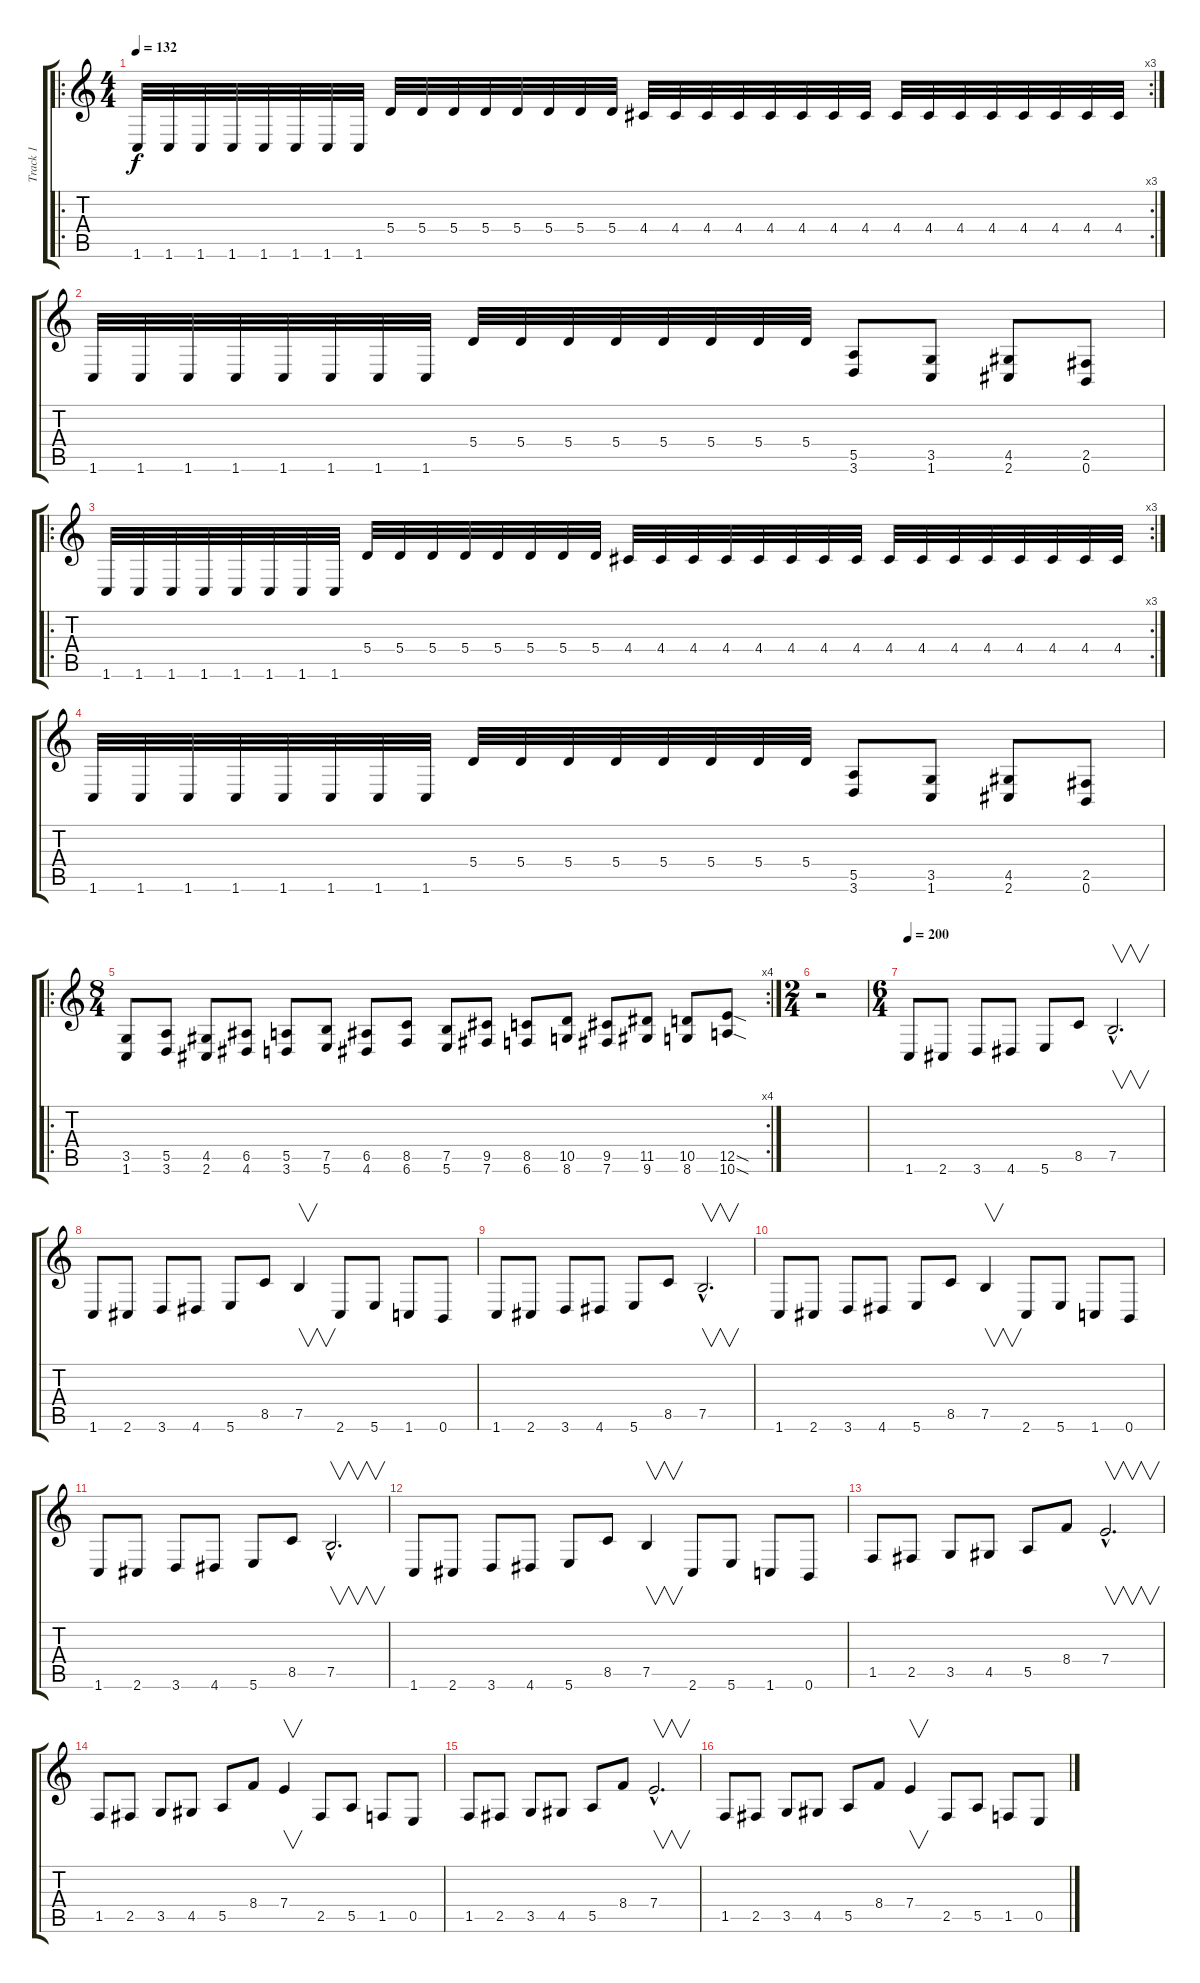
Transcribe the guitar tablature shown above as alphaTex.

\track ("Track 1" "Track 1") {instrument distortionguitar}
\staff {score tabs}
\tuning (B3 Gb3 D3 A2 E2 B1) {hide}
\ro
\rc 3
\ts (4 4)
\tempo 132
\clef g2
\ks c
1.6.32{dy f} 1.6.32 1.6.32 1.6.32 1.6.32 1.6.32 1.6.32 1.6.32 5.4.32 5.4.32 5.4.32 5.4.32 5.4.32 5.4.32 5.4.32 5.4.32 4.4.32 4.4.32 4.4.32 4.4.32 4.4.32 4.4.32 4.4.32 4.4.32 4.4.32 4.4.32 4.4.32 4.4.32 4.4.32 4.4.32 4.4.32 4.4.32 |
1.6.32 1.6.32 1.6.32 1.6.32 1.6.32 1.6.32 1.6.32 1.6.32 5.4.32 5.4.32 5.4.32 5.4.32 5.4.32 5.4.32 5.4.32 5.4.32 (5.5 3.6).8 (3.5 1.6).8 (4.5 2.6).8 (2.5 0.6).8 |
\ro
\rc 3
1.6.32 1.6.32 1.6.32 1.6.32 1.6.32 1.6.32 1.6.32 1.6.32 5.4.32 5.4.32 5.4.32 5.4.32 5.4.32 5.4.32 5.4.32 5.4.32 4.4.32 4.4.32 4.4.32 4.4.32 4.4.32 4.4.32 4.4.32 4.4.32 4.4.32 4.4.32 4.4.32 4.4.32 4.4.32 4.4.32 4.4.32 4.4.32 |
1.6.32 1.6.32 1.6.32 1.6.32 1.6.32 1.6.32 1.6.32 1.6.32 5.4.32 5.4.32 5.4.32 5.4.32 5.4.32 5.4.32 5.4.32 5.4.32 (5.5 3.6).8 (3.5 1.6).8 (4.5 2.6).8 (2.5 0.6).8 |
\ro
\rc 4
\ts (8 4)
(3.5 1.6).8 (5.5 3.6).8 (4.5 2.6).8 (6.5 4.6).8 (5.5 3.6).8 (7.5 5.6).8 (6.5 4.6).8 (8.5 6.6).8 (7.5 5.6).8 (9.5 7.6).8 (8.5 6.6).8 (10.5 8.6).8 (9.5 7.6).8 (11.5 9.6).8 (10.5 8.6).8 (12.5{sod} 10.6{sod}).8 |
\ts (2 4)
r.2 |
\ts (6 4)
\tempo 200
1.6.8 2.6.8 3.6.8 4.6.8 5.6.8 8.5.8 7.5{hac}.2{v d} |
1.6.8 2.6.8 3.6.8 4.6.8 5.6.8 8.5.8 7.5.4{v} 2.6.8 5.6.8 1.6.8 0.6.8 |
1.6.8 2.6.8 3.6.8 4.6.8 5.6.8 8.5.8 7.5{hac}.2{v d} |
1.6.8 2.6.8 3.6.8 4.6.8 5.6.8 8.5.8 7.5.4{v} 2.6.8 5.6.8 1.6.8 0.6.8 |
1.6.8 2.6.8 3.6.8 4.6.8 5.6.8 8.5.8 7.5{hac}.2{v d} |
1.6.8 2.6.8 3.6.8 4.6.8 5.6.8 8.5.8 7.5.4{v} 2.6.8 5.6.8 1.6.8 0.6.8 |
1.5.8 2.5.8 3.5.8 4.5.8 5.5.8 8.4.8 7.4{hac}.2{v d} |
1.5.8 2.5.8 3.5.8 4.5.8 5.5.8 8.4.8 7.4.4{v} 2.5.8 5.5.8 1.5.8 0.5.8 |
1.5.8 2.5.8 3.5.8 4.5.8 5.5.8 8.4.8 7.4{hac}.2{v d} |
1.5.8 2.5.8 3.5.8 4.5.8 5.5.8 8.4.8 7.4.4{v} 2.5.8 5.5.8 1.5.8 0.5.8
